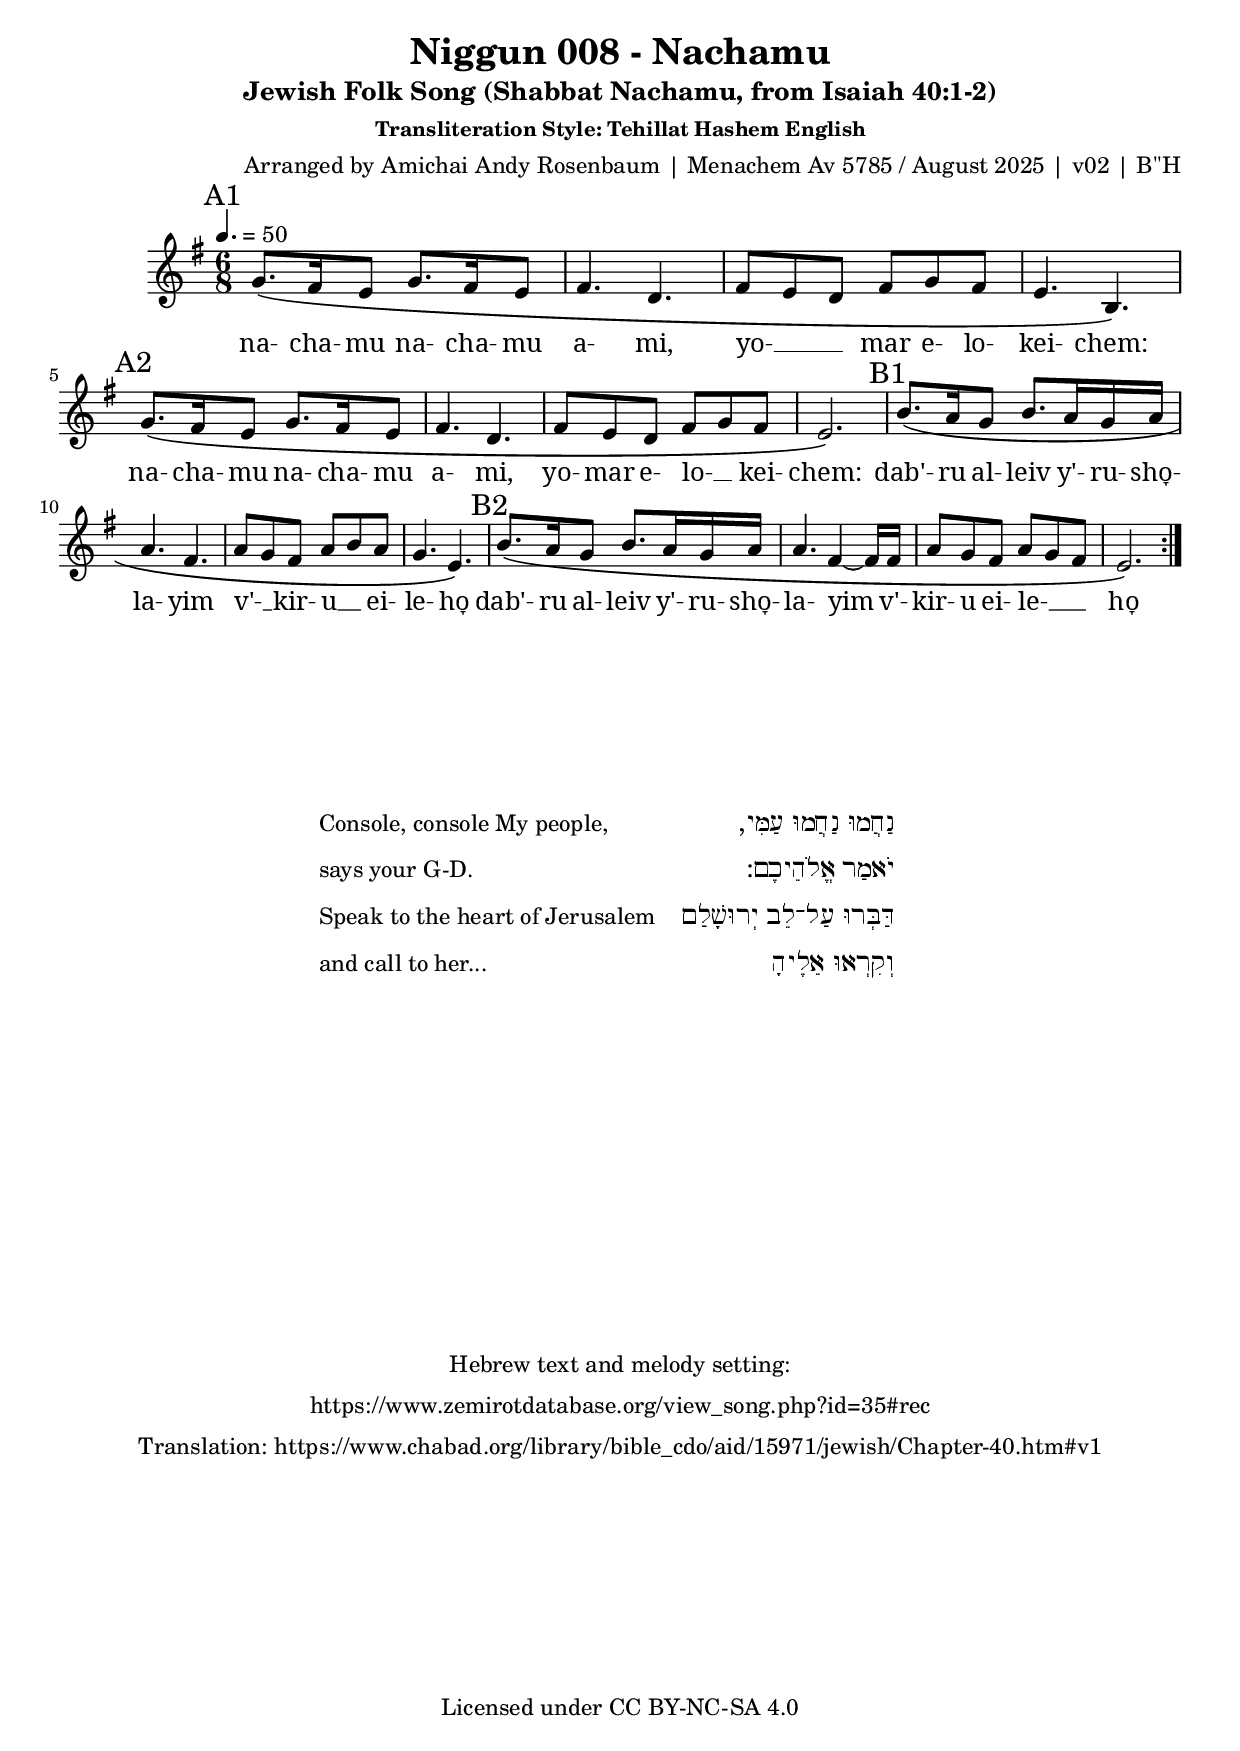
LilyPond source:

\version "2.24.4"


\header {
  title = "Niggun 008 - Nachamu"
  subtitle = "Jewish Folk Song (Shabbat Nachamu, from Isaiah 40:1-2)"
  subsubtitle = "Transliteration Style: Tehillat Hashem English"
  % subsubtitle = "Transliteration Style: Modern Israeli"
  % subsubtitle = "Transliteration Style: ArtScroll Ashkenazi"
  arranger = "Arranged by Amichai Andy Rosenbaum | Menachem Av 5785 / August 2025 | v02 | B''H"
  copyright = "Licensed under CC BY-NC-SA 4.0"
}


upperAOne = \relative c'' {
  \mark \markup { "A1" }
  g8.\( fis16 e8 g8. fis16 e8
  | fis4. d
  | fis8 e d fis g fis
  | e4. b\)
}

upperATwo = \relative c'' {
  \mark \markup { "A2" }
  g8.\( fis16 e8 g8. fis16 e8
  | fis4. d
  | fis8 e d fis g fis
  | e2.\)
}

upperBOne = \relative c'' {
  \mark \markup { "B1" }
  b8.\( a16 g8 b8. a16 g a
  | a4. fis
  | a8 g fis a b a
  | g4. e\)
}

upperBTwo = \relative c'' {
  \mark \markup { "B2" }
  b8.\( a16 g8 b8. a16 g a
  | a4. fis4~ 16 fis
  | a8 g fis a g fis %16 g
  | e2.\)
}

upper = \relative c' {
  \clef treble
  \key e \minor
  \time 6/8
  \tempo 4. = 50
  
  \repeat volta 2 {

  \upperAOne
  \upperATwo
  \upperBOne
  \upperBTwo
  
  }

}


textAOne = \lyricmode {
  na- cha- mu na- cha- mu a- mi, yo- __ _ _ mar e- lo- kei- chem:
}

textATwo = \lyricmode {
  na- cha- mu na- cha- mu a- mi, yo- mar e- lo- __ _ kei- chem:
}

textBOne = \lyricmode {
  dab'- ru al- leiv y'- ru- sho̞- la- yim v'- __ _ kir- u __ _ ei- le- ho̞
}

textBTwo = \lyricmode {
  dab'- ru al- leiv y'- ru- sho̞- la- yim v'- kir- u ei- le- __ _ _ ho̞
}


textAll = {
  \textAOne
  \textATwo
  \textBOne
  \textBTwo
}

theScore = {
  \new PianoStaff <<
%     \new Staff = upper { \set Staff.midiInstrument = #"trombone" \new Voice = "singer" \upper }
    \new Staff = upper { \set Staff.midiInstrument = #"cello" \new Voice = "singer" \upper }
    % \new Staff = upper { \set Staff.midiInstrument = #"trumpet" \new Voice = "singer" \upper }
    % \new Staff = lower { \lower }
    \new Lyrics \lyricsto "singer"  {
      \textAll
    }
  >>
}

\score {
    \theScore
  \layout {
    \context {
      \Lyrics
      \override LyricText.font-name = #"Garamond"
%       \override LyricText.font-name = #"Times New Roman,"
    }
 }
  % \midi { \context { \Score midiRepeatTypes #onlyRepeats } }
}

\score {
\unfoldRepeats {
  \transpose c' c  {
  \theScore
  }
}
  \midi { 
	}
}


\markup {
  \vspace #6
}

\markup {
  \line {
    \hspace #25
    \column {
      \line { "Console, console My people," }
      \vspace #0.5
      \line { says your G-D. }
      \vspace #0.5
      \line { Speak to the heart of Jerusalem }
      \vspace #0.5
      \line { and call to her... }
      \vspace #0.5
    }
    \hspace #2
    \column {
      \right-align {
        \fontsize #1.5 {
          \line { עַמִּי, נַחֲמוּ נַחֲמוּ }
          \vspace #0.5
          \line { אֱלֹהֵיכֶם: יֹאמַר }
          \vspace #0.5
          \line { יְרוּשָׁלַם עַל־לֵב דַּבְּרוּ }
          \vspace #0.5
          \line { אֵלֶיהָ וְקִרְאוּ }
          \vspace #0.5
        }
      }
    }
  }
}


\markup {
  \vspace #12
  \fill-line {
	\line { Hebrew text and melody setting: }
}
}

\markup {
  \vspace #1
  \fill-line {
	\line { "https://www.zemirotdatabase.org/view_song.php?id=35#rec" }
}
}

\markup {
  \vspace #1
  \fill-line {
	\line { "Translation: https://www.chabad.org/library/bible_cdo/aid/15971/jewish/Chapter-40.htm#v1" }
}
}
